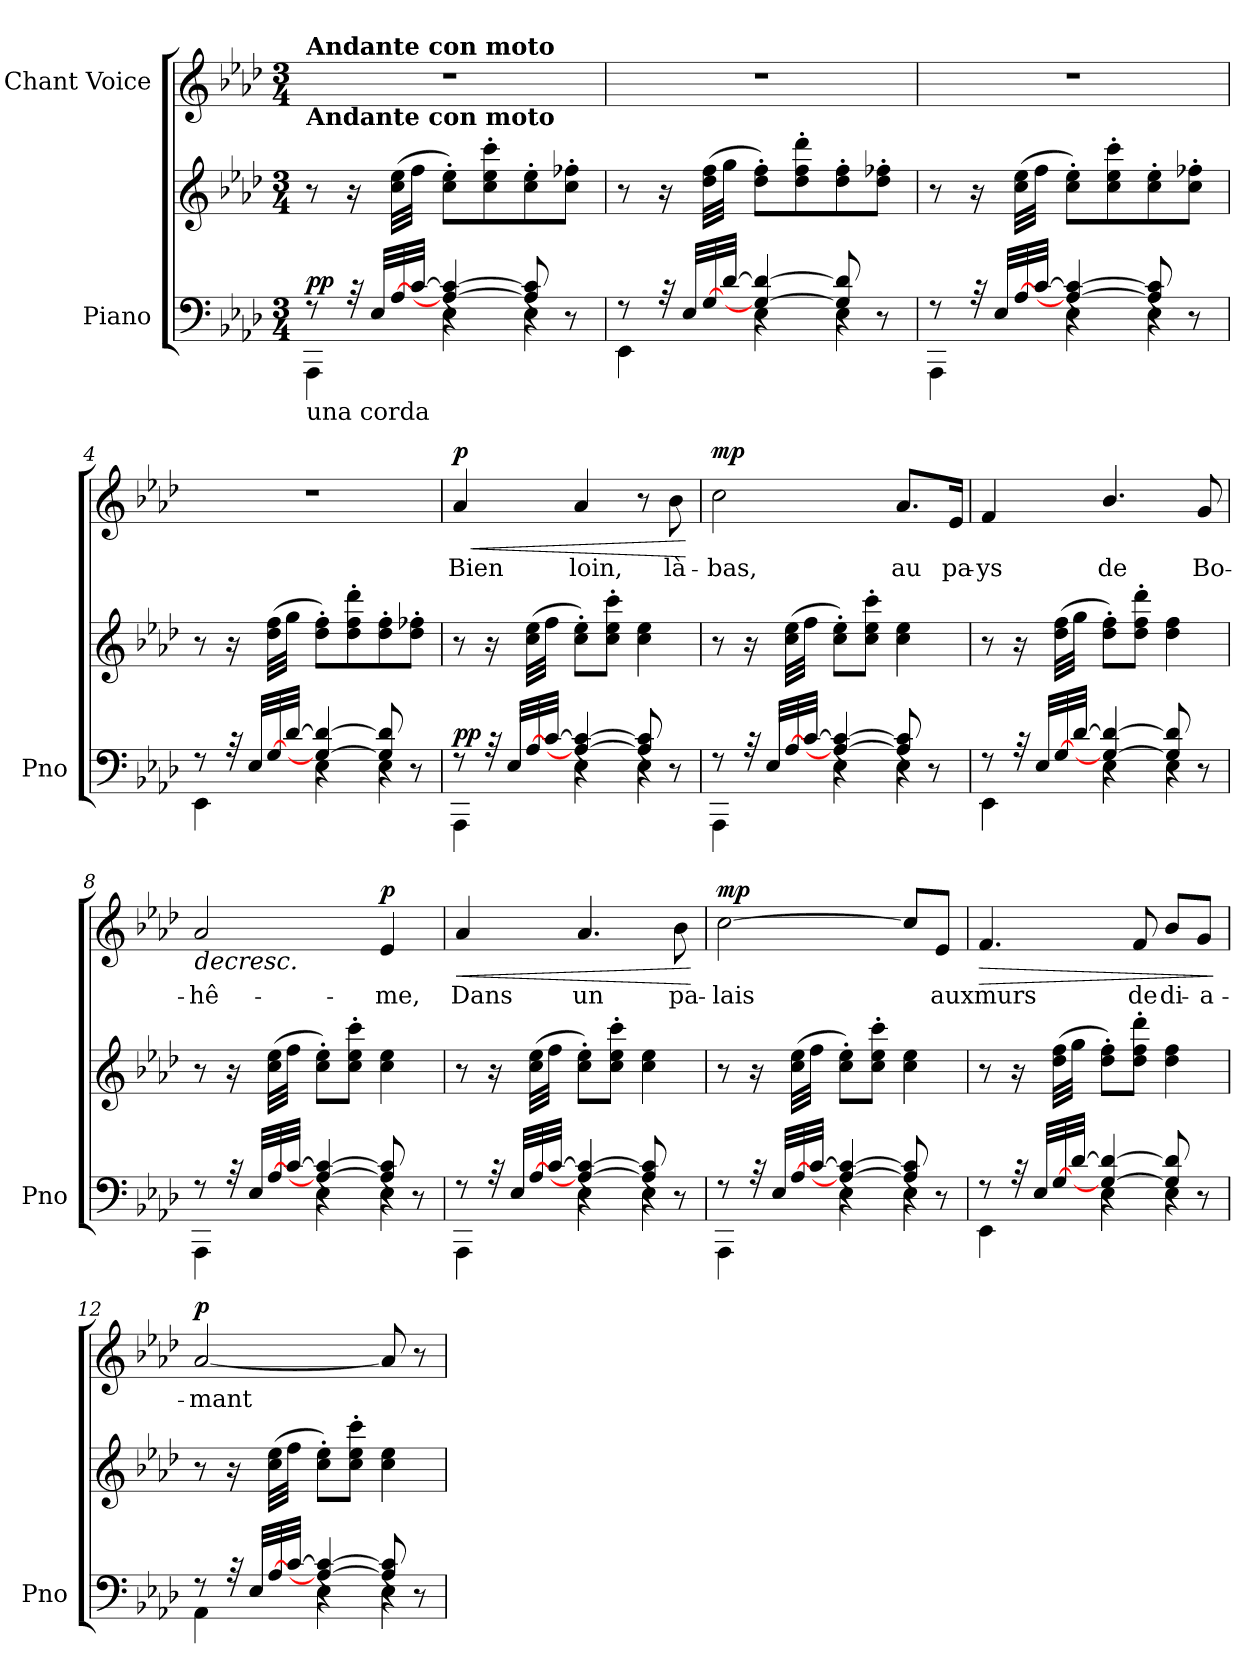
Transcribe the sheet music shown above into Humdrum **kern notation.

**kern	**kern	**dynam	**kern	**text	**dynam
*part2	*part2	*part2	*part1	*part1	*part1
*staff3	*staff2	*staff2/3	*staff1	*staff1	*staff1
*I"Piano	*	*	*I"Chant Voice	*	*
*I'Pno	*	*	*	*	*
*clefF4	*clefG2	*	*clefG2	*	*
*k[b-e-a-d-]	*k[b-e-a-d-]	*	*k[b-e-a-d-]	*	*
*M3/4	*M3/4	*	*M3/4	*	*
*MM69	*MM69	*	*MM69	*	*
=1	=1	=1	=1	=1	=1
*^	*	*	*	*	*
*	*^	*	*	*	*	*
!	!	!	!	!	!LO:TX:a:B:t=Andante con moto	!	!
!	!	!	!	!	!LO:TX:b:B:t=Andante con moto	!	!
!LO:TX:b:t=una corda	!	!	!	!	!	!	!
!	!	!	!	!LO:DY:a=2	!	!	!
8r	4AAA-\	4ryy	8r	pp	2.r	.	.
32r	.	.	16r	.	.	.	.
32E-/LLL	.	.	.	.	.	.	.
[32A-/	.	.	(>32cc\ 32ee-\LLL	.	.	.	.
[32c/JJJ	.	.	32ff\JJJ	.	.	.	.
4A-/_ 4c/_	4E-\	4r	8cc\' 8ee-\'L)	.	.	.	.
.	.	.	8cc\' 8ee-\' 8ccc\'	.	.	.	.
8A-/] 8c/]	4E-\	4r	8cc\' 8ee-\'	.	.	.	.
8r	.	.	8cc\' 8ff-X\'J	.	.	.	.
=2	=2	=2	=2	=2	=2	=2	=2
8r	4EE-\	4ryy	8r	.	2.r	.	.
32r	.	.	16r	.	.	.	.
32E-/LLL	.	.	.	.	.	.	.
[32G/	.	.	(>32dd-\ 32ff\LLL	.	.	.	.
[32d-/JJJ	.	.	32gg\JJJ	.	.	.	.
4G/_ 4d-/_	4E-\	4r	8dd-\' 8ff\'L)	.	.	.	.
.	.	.	8dd-\' 8ff\' 8ddd-\'	.	.	.	.
8G/] 8d-/]	4E-\	4r	8dd-\' 8ff\'	.	.	.	.
8r	.	.	8dd-\' 8ff-X\'J	.	.	.	.
=3	=3	=3	=3	=3	=3	=3	=3
8r	4AAA-\	4ryy	8r	.	2.r	.	.
32r	.	.	16r	.	.	.	.
32E-/LLL	.	.	.	.	.	.	.
[32A-/	.	.	(>32cc\ 32ee-\LLL	.	.	.	.
[32c/JJJ	.	.	32ff\JJJ	.	.	.	.
4A-/_ 4c/_	4E-\	4r	8cc\' 8ee-\'L)	.	.	.	.
.	.	.	8cc\' 8ee-\' 8ccc\'	.	.	.	.
8A-/] 8c/]	4E-\	4r	8cc\' 8ee-\'	.	.	.	.
8r	.	.	8cc\' 8ff-X\'J	.	.	.	.
=4	=4	=4	=4	=4	=4	=4	=4
8r	4EE-\	4ryy	8r	.	2.r	.	.
32r	.	.	16r	.	.	.	.
32E-/LLL	.	.	.	.	.	.	.
[32G/	.	.	(>32dd-\ 32ff\LLL	.	.	.	.
[32d-/JJJ	.	.	32gg\JJJ	.	.	.	.
4G/_ 4d-/_	4E-\	4r	8dd-\' 8ff\'L)	.	.	.	.
.	.	.	8dd-\' 8ff\' 8ddd-\'	.	.	.	.
8G/] 8d-/]	4E-\	4r	8dd-\' 8ff\'	.	.	.	.
8r	.	.	8dd-\' 8ff-X\'J	.	.	.	.
!!LO:LB:g=z
=5	=5	=5	=5	=5	=5	=5	=5
!	!	!	!	!LO:DY:a=2	!	!LO:LY:b	!LO:HP:b
!	!	!	!	!	!	!	!LO:DY:n=1:a
8r	4AAA-\	4ryy	8r	pp	4a-/	Bien	< p
32r	.	.	16r	.	.	.	.
32E-/LLL	.	.	.	.	.	.	.
[32A-/	.	.	(>32cc\ 32ee-\LLL	.	.	.	.
[32c/JJJ	.	.	32ff\JJJ	.	.	.	.
!	!	!	!	!	!	!LO:LY:b	!
4A-/_ 4c/_	4E-\	4r	8cc\' 8ee-\'L)	.	4a-/	loin,	.
.	.	.	8cc\' 8ee-\' 8ccc\'J	.	.	.	.
8A-/] 8c/]	4E-\	4r	4cc\ 4ee-\	.	8r	.	.
!	!	!	!	!	!	!LO:LY:b	!
8r	.	.	.	.	8b-\	là-	.
*v	*v	*v	*	*	*	*	*
.	.	.	.	.	[
=6	=6	=6	=6	=6	=6
*^	*	*	*	*	*
*	*^	*	*	*	*	*
!	!	!	!	!	!	!LO:LY:b	!LO:DY:a
8r	4AAA-\	4ryy	8r	.	2cc\	-bas,	mp
32r	.	.	16r	.	.	.	.
32E-/LLL	.	.	.	.	.	.	.
[32A-/	.	.	(>32cc\ 32ee-\LLL	.	.	.	.
[32c/JJJ	.	.	32ff\JJJ	.	.	.	.
4A-/_ 4c/_	4E-\	4r	8cc\' 8ee-\'L)	.	.	.	.
.	.	.	8cc\' 8ee-\' 8ccc\'J	.	.	.	.
!	!	!	!	!	!	!LO:LY:b	!
8A-/] 8c/]	4E-\	4r	4cc\ 4ee-\	.	8.a-/L	au	.
8r	.	.	.	.	.	.	.
!	!	!	!	!	!	!LO:LY:b	!
.	.	.	.	.	16e-/Jk	pa-	.
=7	=7	=7	=7	=7	=7	=7	=7
!	!	!	!	!	!	!LO:LY:b	!
8r	4EE-\	4ryy	8r	.	4f/	-ys	.
32r	.	.	16r	.	.	.	.
32E-/LLL	.	.	.	.	.	.	.
[32G/	.	.	(>32dd-\ 32ff\LLL	.	.	.	.
[32d-/JJJ	.	.	32gg\JJJ	.	.	.	.
!	!	!	!	!	!	!LO:LY:b	!
4G/_ 4d-/_	4E-\	4r	8dd-\' 8ff\'L)	.	4.b-/	de	.
.	.	.	8dd-\' 8ff\' 8ddd-\'J	.	.	.	.
8G/] 8d-/]	4E-\	4r	4dd-\ 4ff\	.	.	.	.
!	!	!	!	!	!	!LO:LY:b	!
8r	.	.	.	.	8g/	Bo-	.
=8	=8	=8	=8	=8	=8	=8	=8
!	!	!	!	!	!	!LO:LY:b	!LO:HP:b
8r	4AAA-\	4ryy	8r	.	2a-/	-hê-	>
32r	.	.	16r	.	.	.	.
32E-/LLL	.	.	.	.	.	.	.
[32A-/	.	.	(>32cc\ 32ee-\LLL	.	.	.	.
[32c/JJJ	.	.	32ff\JJJ	.	.	.	.
4A-/_ 4c/_	4E-\	4r	8cc\' 8ee-\'L)	.	.	.	.
.	.	.	8cc\' 8ee-\' 8ccc\'J	.	.	.	.
!	!	!	!	!	!	!LO:LY:b	!LO:DY:a
8A-/] 8c/]	4E-\	4r	4cc\ 4ee-\	.	4e-/	-me,	p
8r	.	.	.	.	.	.	.
*v	*v	*v	*	*	*	*	*
.	.	.	.	.	]
!!LO:LB:g=z
=9	=9	=9	=9	=9	=9
*^	*	*	*	*	*
*	*^	*	*	*	*	*
!	!	!	!	!	!	!LO:LY:b	!LO:HP:b
8r	4AAA-\	4ryy	8r	.	4a-/	Dans	<
32r	.	.	16r	.	.	.	.
32E-/LLL	.	.	.	.	.	.	.
[32A-/	.	.	(>32cc\ 32ee-\LLL	.	.	.	.
[32c/JJJ	.	.	32ff\JJJ	.	.	.	.
!	!	!	!	!	!	!LO:LY:b	!
4A-/_ 4c/_	4E-\	4r	8cc\' 8ee-\'L)	.	4.a-/	un	.
.	.	.	8cc\' 8ee-\' 8ccc\'J	.	.	.	.
8A-/] 8c/]	4E-\	4r	4cc\ 4ee-\	.	.	.	.
!	!	!	!	!	!	!LO:LY:b	!
8r	.	.	.	.	8b-\	pa-	.
*v	*v	*v	*	*	*	*	*
.	.	.	.	.	[
=10	=10	=10	=10	=10	=10
*^	*	*	*	*	*
*	*^	*	*	*	*	*
!	!	!	!	!	!	!LO:LY:b	!LO:DY:a
8r	4AAA-\	4ryy	8r	.	[2cc\	-lais	mp
32r	.	.	16r	.	.	.	.
32E-/LLL	.	.	.	.	.	.	.
[32A-/	.	.	(>32cc\ 32ee-\LLL	.	.	.	.
[32c/JJJ	.	.	32ff\JJJ	.	.	.	.
4A-/_ 4c/_	4E-\	4r	8cc\' 8ee-\'L)	.	.	.	.
.	.	.	8cc\' 8ee-\' 8ccc\'J	.	.	.	.
8A-/] 8c/]	4E-\	4r	4cc\ 4ee-\	.	8cc/L]	.	.
!	!	!	!	!	!	!LO:LY:b	!
8r	.	.	.	.	8e-/J	aux	.
=11	=11	=11	=11	=11	=11	=11	=11
!	!	!	!	!	!	!LO:LY:b	!LO:HP:b
8r	4EE-\	4ryy	8r	.	4.f/	murs	>
32r	.	.	16r	.	.	.	.
32E-/LLL	.	.	.	.	.	.	.
[32G/	.	.	(>32dd-\ 32ff\LLL	.	.	.	.
[32d-/JJJ	.	.	32gg\JJJ	.	.	.	.
4G/_ 4d-/_	4E-\	4r	8dd-\' 8ff\'L)	.	.	.	.
!	!	!	!	!	!	!LO:LY:b	!
.	.	.	8dd-\' 8ff\' 8ddd-\'J	.	8f/	de	.
!	!	!	!	!	!	!LO:LY:b	!
8G/] 8d-/]	4E-\	4r	4dd-\ 4ff\	.	8b-/L	di-	.
!	!	!	!	!	!	!LO:LY:b	!
8r	.	.	.	.	8g/J	-a-	.
*v	*v	*v	*	*	*	*	*
.	.	.	.	.	]
=12	=12	=12	=12	=12	=12
*^	*	*	*	*	*
*	*^	*	*	*	*	*
!	!	!	!	!	!	!LO:LY:b	!LO:DY:a
8r	4AA-\	4ryy	8r	.	[2a-/	-mant	p
32r	.	.	16r	.	.	.	.
32E-/LLL	.	.	.	.	.	.	.
[32A-/	.	.	(>32cc\ 32ee-\LLL	.	.	.	.
[32c/JJJ	.	.	32ff\JJJ	.	.	.	.
4A-/_ 4c/_	4E-\	4r	8cc\' 8ee-\'L)	.	.	.	.
.	.	.	8cc\' 8ee-\' 8ccc\'J	.	.	.	.
8A-/] 8c/]	4E-\	4r	4cc\ 4ee-\	.	8a-/]	.	.
8r	.	.	.	.	8r	.	.
*v	*v	*v	*	*	*	*	*
=	=	=	=	=	=
*-	*-	*-	*-	*-	*-
